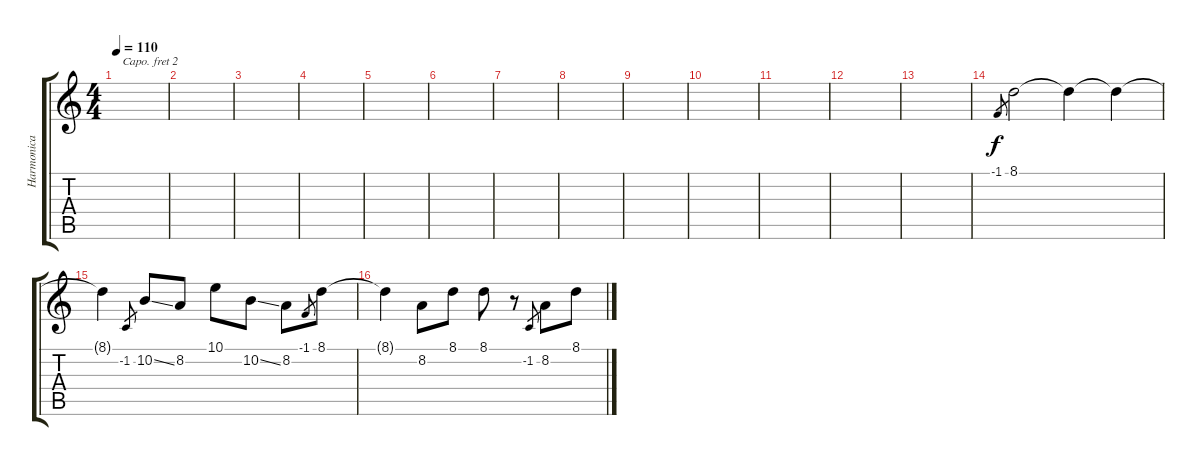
\track ("Harmonica" "Harmonica") {instrument harmonica}
\staff {score tabs}
\capo 2
\tuning (E4 B3 G3 D3 A2 E2) {hide}
\ts (4 4)
\tempo 110
\clef g2
\ks c
|
|
|
|
|
|
|
|
|
|
|
|
|
-1.1.8{gr} 8.1.2{volume 8} 8.1{t}.4{volume 13} 8.1{t}.4 |
8.1{t}.4 -1.2.8{gr} 10.2{ss}.8 8.2.8 10.1.8 10.2{ss}.8 8.2.8 -1.1.8{gr} 8.1.8 |
8.1{t}.4 8.2.8 8.1.8 8.1.8 r.8 -1.2.8{gr} 8.2.8 8.1.8
